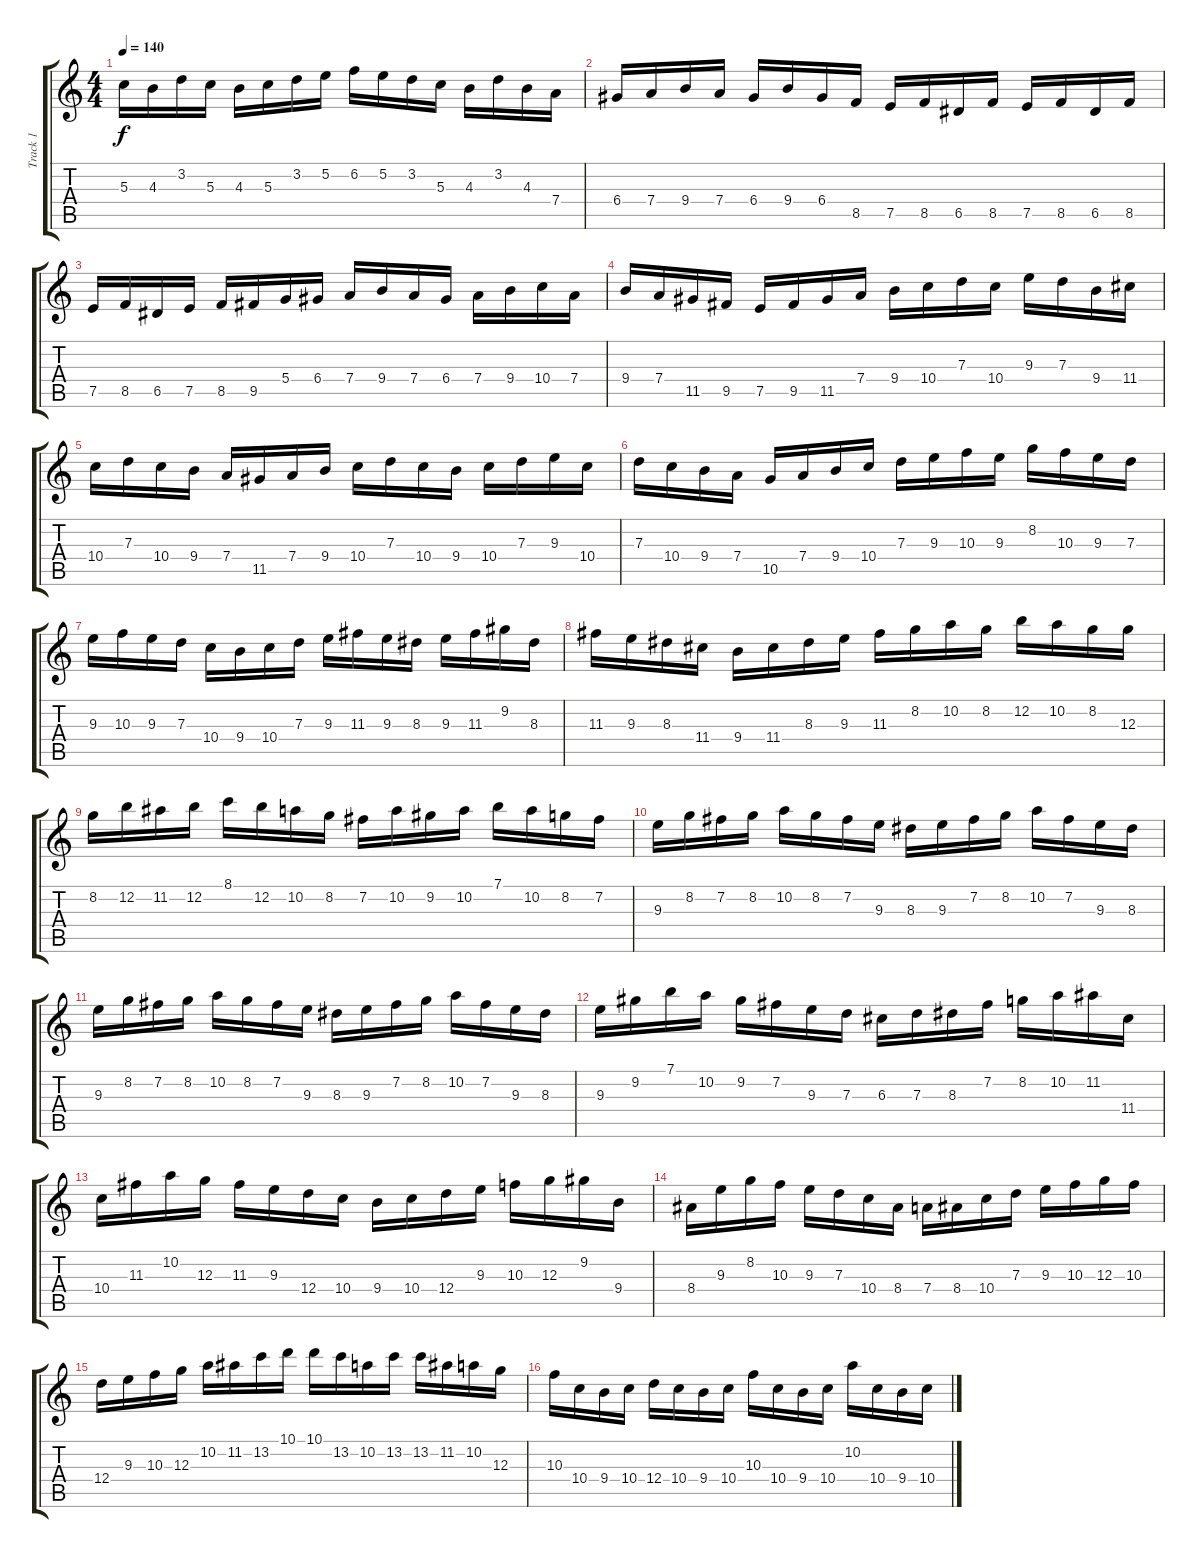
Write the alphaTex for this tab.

\track ("Track 1" "Track 1") {instrument acousticguitarnylon}
\staff {score tabs}
\tuning (E4 B3 G3 D3 A2 E2) {hide}
\ts (4 4)
\tempo 140
\clef g2
\ks c
5.3.16{dy f} 4.3.16 3.2.16 5.3.16 4.3.16 5.3.16 3.2.16 5.2.16 6.2.16 5.2.16 3.2.16 5.3.16 4.3.16 3.2.16 4.3.16 7.4.16 |
6.4.16 7.4.16 9.4.16 7.4.16 6.4.16 9.4.16 6.4.16 8.5.16 7.5.16 8.5.16 6.5.16 8.5.16 7.5.16 8.5.16 6.5.16 8.5.16 |
7.5.16 8.5.16 6.5.16 7.5.16 8.5.16 9.5.16 5.4.16 6.4.16 7.4.16 9.4.16 7.4.16 6.4.16 7.4.16 9.4.16 10.4.16 7.4.16 |
9.4.16 7.4.16 11.5.16 9.5.16 7.5.16 9.5.16 11.5.16 7.4.16 9.4.16 10.4.16 7.3.16 10.4.16 9.3.16 7.3.16 9.4.16 11.4.16 |
10.4.16 7.3.16 10.4.16 9.4.16 7.4.16 11.5.16 7.4.16 9.4.16 10.4.16 7.3.16 10.4.16 9.4.16 10.4.16 7.3.16 9.3.16 10.4.16 |
7.3.16 10.4.16 9.4.16 7.4.16 10.5.16 7.4.16 9.4.16 10.4.16 7.3.16 9.3.16 10.3.16 9.3.16 8.2.16 10.3.16 9.3.16 7.3.16 |
9.3.16 10.3.16 9.3.16 7.3.16 10.4.16 9.4.16 10.4.16 7.3.16 9.3.16 11.3.16 9.3.16 8.3.16 9.3.16 11.3.16 9.2.16 8.3.16 |
11.3.16 9.3.16 8.3.16 11.4.16 9.4.16 11.4.16 8.3.16 9.3.16 11.3.16 8.2.16 10.2.16 8.2.16 12.2.16 10.2.16 8.2.16 12.3.16 |
8.2.16 12.2.16 11.2.16 12.2.16 8.1.16 12.2.16 10.2.16 8.2.16 7.2.16 10.2.16 9.2.16 10.2.16 7.1.16 10.2.16 8.2.16 7.2.16 |
9.3.16 8.2.16 7.2.16 8.2.16 10.2.16 8.2.16 7.2.16 9.3.16 8.3.16 9.3.16 7.2.16 8.2.16 10.2.16 7.2.16 9.3.16 8.3.16 |
9.3.16 8.2.16 7.2.16 8.2.16 10.2.16 8.2.16 7.2.16 9.3.16 8.3.16 9.3.16 7.2.16 8.2.16 10.2.16 7.2.16 9.3.16 8.3.16 |
9.3.16 9.2.16 7.1.16 10.2.16 9.2.16 7.2.16 9.3.16 7.3.16 6.3.16 7.3.16 8.3.16 7.2.16 8.2.16 10.2.16 11.2.16 11.4.16 |
10.4.16 11.3.16 10.2.16 12.3.16 11.3.16 9.3.16 12.4.16 10.4.16 9.4.16 10.4.16 12.4.16 9.3.16 10.3.16 12.3.16 9.2.16 9.4.16 |
8.4.16 9.3.16 8.2.16 10.3.16 9.3.16 7.3.16 10.4.16 8.4.16 7.4.16 8.4.16 10.4.16 7.3.16 9.3.16 10.3.16 12.3.16 10.3.16 |
12.4.16 9.3.16 10.3.16 12.3.16 10.2.16 11.2.16 13.2.16 10.1.16 10.1.16 13.2.16 10.2.16 13.2.16 13.2.16 11.2.16 10.2.16 12.3.16 |
10.3.16 10.4.16 9.4.16 10.4.16 12.4.16 10.4.16 9.4.16 10.4.16 10.3.16 10.4.16 9.4.16 10.4.16 10.2.16 10.4.16 9.4.16 10.4.16
